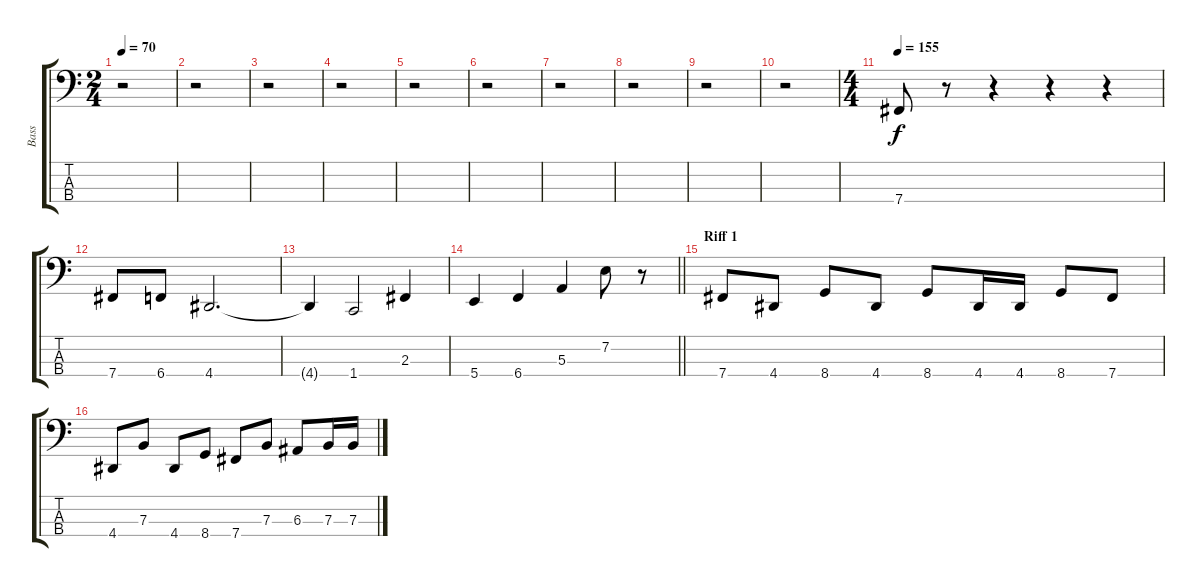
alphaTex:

\track ("Bass" "Bass") {instrument electricbasspick}
\staff {score tabs}
\tuning (D2 A1 E1 B0) {hide}
\ts (2 4)
\tempo 70
\clef f4
\ks c
r.2{dy f instrument electricbasspick} |
r.2 |
r.2 |
r.2 |
r.2 |
r.2 |
r.2 |
r.2 |
r.2 |
r.2 |
\ts (4 4)
\tempo 155
7.4.8 r.8 r.4 r.4 r.4 |
7.4.8 6.4.8 4.4.2{d} |
4.4{t}.4 1.4.2 2.3.4 |
\barLineRight lightlight
5.4.4 6.4.4 5.3.4 7.2.8 r.8 |
\section ("" "Riff 1")
7.4.8 4.4.8 8.4.8 4.4.8 8.4.8 4.4.16 4.4.16 8.4.8 7.4.8 |
4.4.8 7.3.8 4.4.8 8.4.8 7.4.8 7.3.8 6.3.8 7.3.16 7.3.16
